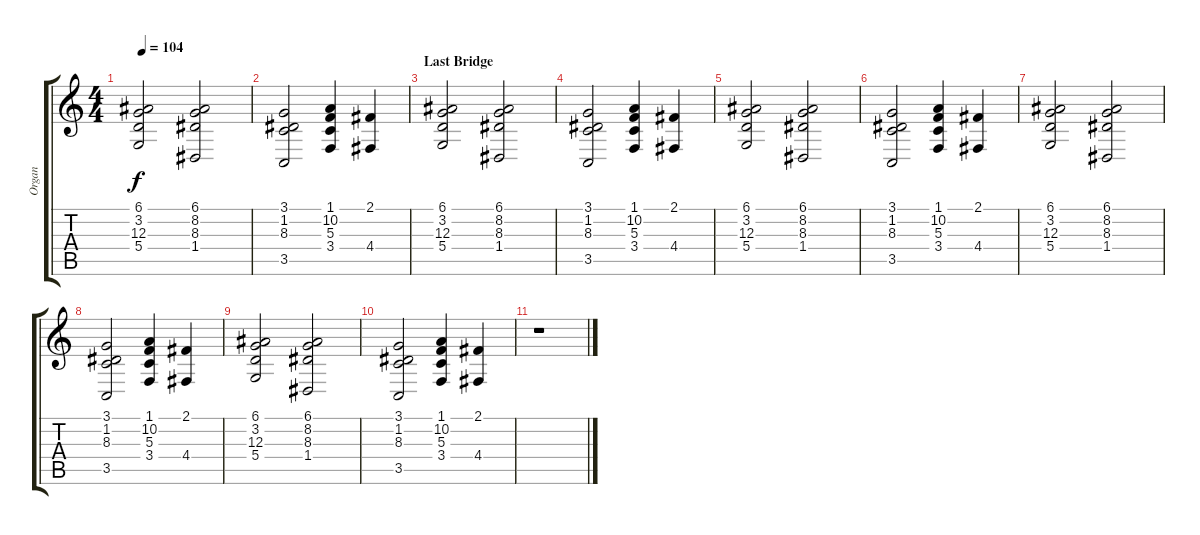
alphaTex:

\track ("Organ" "Organ") {instrument drawbarorgan}
\staff {score tabs}
\tuning (E4 B3 G3 D3 A2 E2) {hide}
\ts (4 4)
\tempo 104
\clef g2
\ks c
(6.1 3.2 12.3 5.4).2{dy f} (6.1 8.2 8.3 1.4).2 |
(3.1 1.2 8.3 3.5).2 (1.1 10.2 5.3 3.4).4 (2.1 4.4).4 |
\section ("" "Last Bridge")
(6.1 3.2 12.3 5.4).2 (6.1 8.2 8.3 1.4).2 |
(3.1 1.2 8.3 3.5).2 (1.1 10.2 5.3 3.4).4 (2.1 4.4).4 |
(6.1 3.2 12.3 5.4).2 (6.1 8.2 8.3 1.4).2 |
(3.1 1.2 8.3 3.5).2 (1.1 10.2 5.3 3.4).4 (2.1 4.4).4 |
(6.1 3.2 12.3 5.4).2 (6.1 8.2 8.3 1.4).2 |
(3.1 1.2 8.3 3.5).2 (1.1 10.2 5.3 3.4).4 (2.1 4.4).4 |
(6.1 3.2 12.3 5.4).2 (6.1 8.2 8.3 1.4).2 |
(3.1 1.2 8.3 3.5).2 (1.1 10.2 5.3 3.4).4 (2.1 4.4).4 |
r.1
